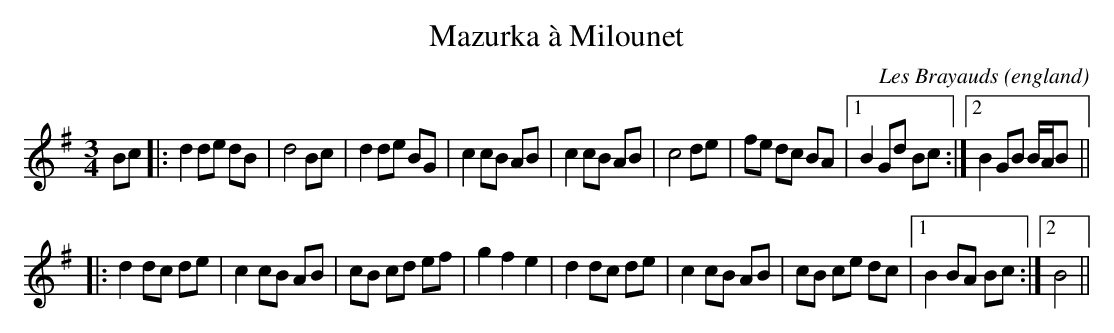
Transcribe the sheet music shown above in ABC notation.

X:1
T:Mazurka à Milounet
O:england
C:Les Brayauds
M:3/4
L:1/8
K:G
Bc|:d2 de dB|d4 Bc|d2 de BG|c2 cB AB|\
c2 cB AB|c4 de|fe dc BA|1B2 Gd Bc:|2B2GB B/A/B||
|:d2 dc de|c2 cB AB|cB cd ef|g2f2e2|\
d2 dc de|c2 cB AB|cB ce dc|1B2 BA Bc:|2B4||
